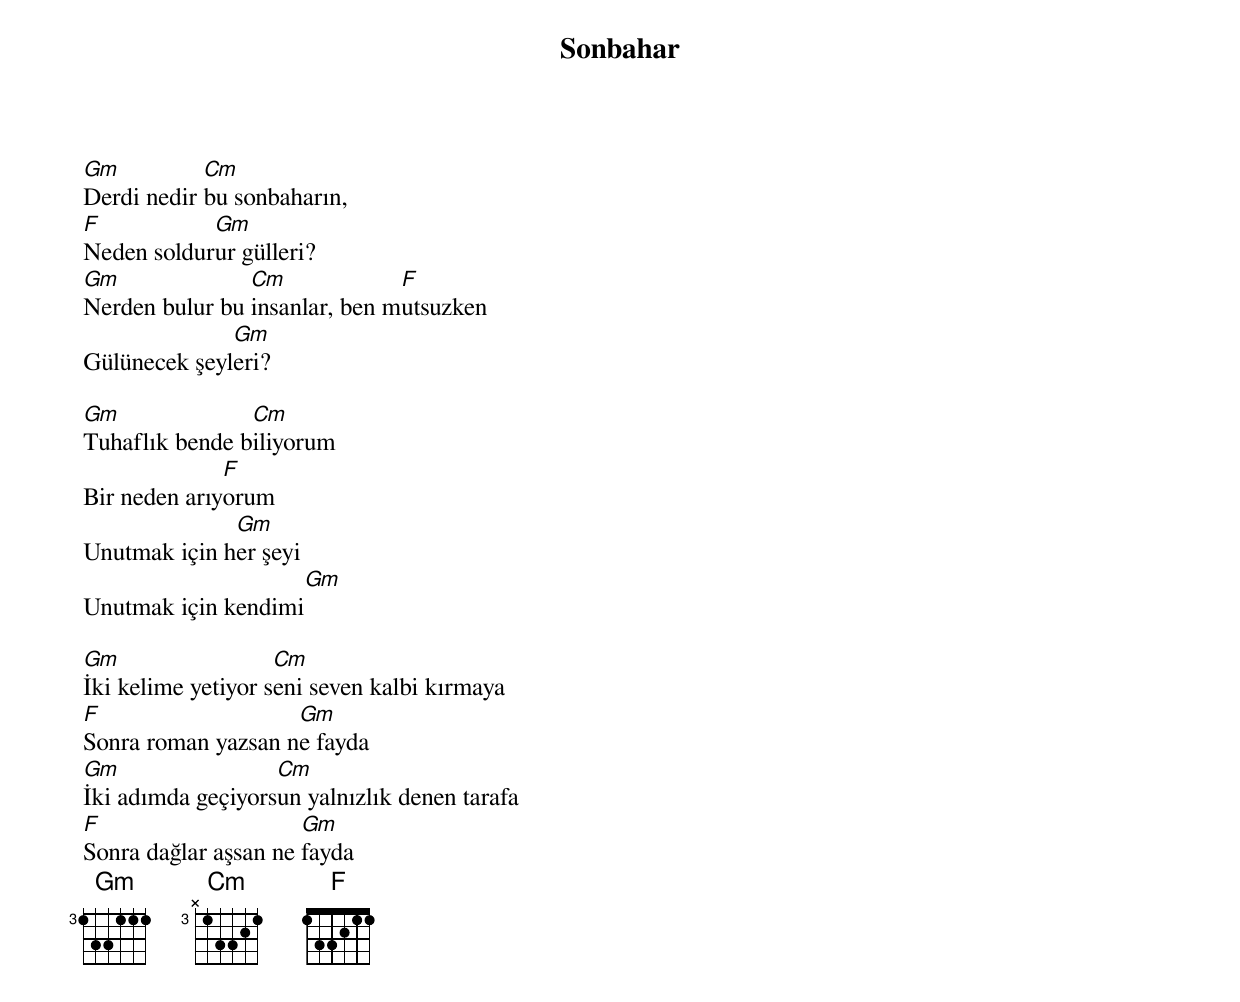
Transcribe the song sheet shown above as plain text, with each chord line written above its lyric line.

{title: Sonbahar}
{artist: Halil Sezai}

Gm          Cm
Derdi nedir bu sonbaharın,
F           Gm
Neden soldurur gülleri?
Gm              Cm             F
Nerden bulur bu insanlar, ben mutsuzken
              Gm
Gülünecek şeyleri?

Gm              Cm
Tuhaflık bende biliyorum
              F
Bir neden arıyorum
              Gm
Unutmak için her şeyi
                       Gm
Unutmak için kendimi

Gm                  Cm
İki kelime yetiyor seni seven kalbi kırmaya
F                   Gm
Sonra roman yazsan ne fayda
Gm                 Cm
İki adımda geçiyorsun yalnızlık denen tarafa
F                     Gm
Sonra dağlar aşsan ne fayda
